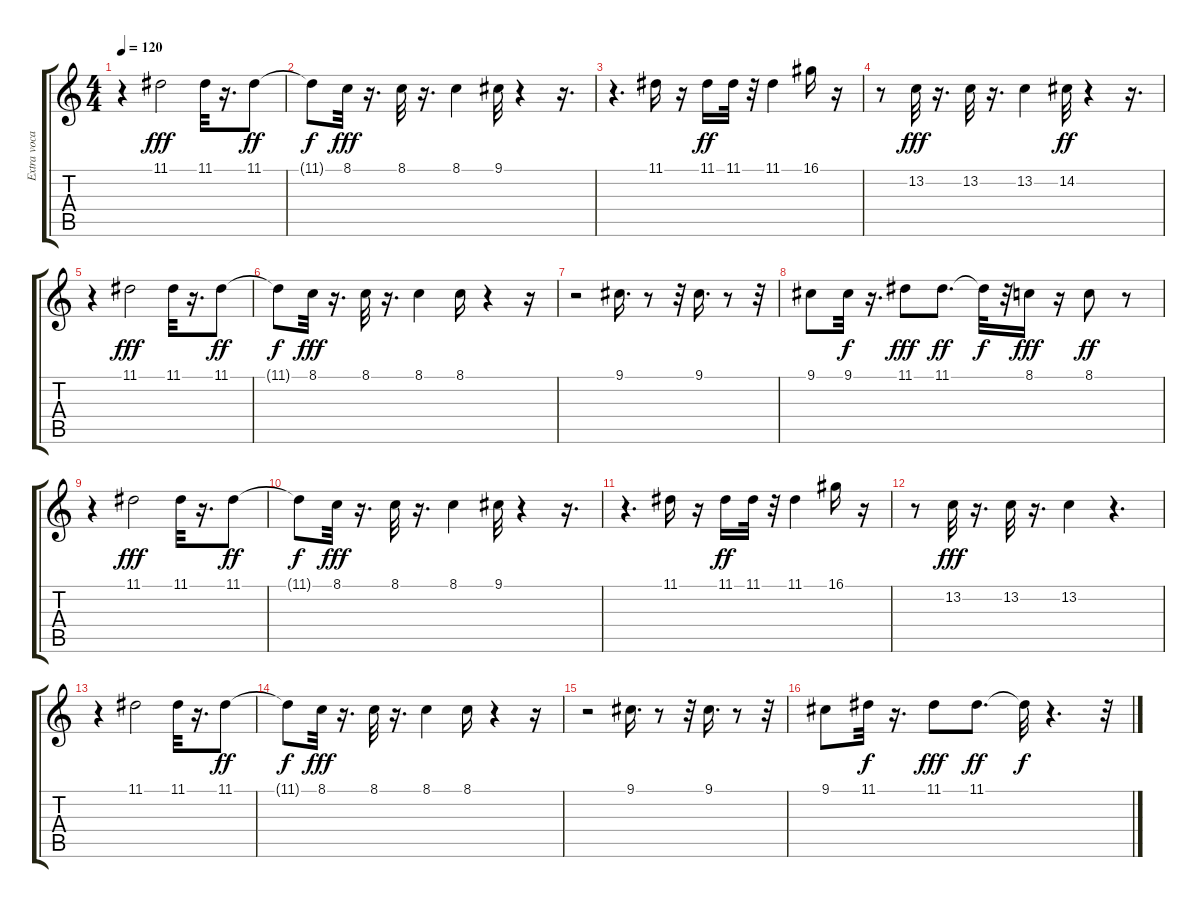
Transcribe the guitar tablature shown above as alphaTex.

\track ("Extra vocals" "Extra voca") {instrument sopranosax}
\staff {score tabs}
\tuning (E4 B3 G3 D3 A2 E2) {hide}
\ts (4 4)
\tempo 120
\clef g2
\ks c
r.4{dy f} 11.1.2{dy fff} 11.1.32 r.16{d} 11.1.8{dy ff} |
11.1{t}.8{dy f} 8.1.32{dy fff} r.16{d} 8.1.32 r.16{d} 8.1.4 9.1.32 r.4 r.16{d} |
r.4{d} 11.1.16 r.16 11.1.16{dy ff} 11.1.32 r.32 11.1.4 16.1.16 r.16 |
r.8 13.2.32{dy fff} r.16{d} 13.2.32 r.16{d} 13.2.4 14.2.32{dy ff} r.4 r.16{d} |
r.4 11.1.2{dy fff} 11.1.32 r.16{d} 11.1.8{dy ff} |
11.1{t}.8{dy f} 8.1.32{dy fff} r.16{d} 8.1.32 r.16{d} 8.1.4 8.1.16 r.4 r.16 |
r.2 9.1.16{d} r.8 r.32 9.1.16{d} r.8 r.32 |
9.1.8 9.1.32{dy f} r.16{d} 11.1.8{dy fff} 11.1.8{d dy ff} 11.1{t}.32{dy f} r.32 8.1.16{dy fff} r.16 8.1.8{dy ff} r.8 |
r.4 11.1.2{dy fff} 11.1.32 r.16{d} 11.1.8{dy ff} |
11.1{t}.8{dy f} 8.1.32{dy fff} r.16{d} 8.1.32 r.16{d} 8.1.4 9.1.32 r.4 r.16{d} |
r.4{d} 11.1.16 r.16 11.1.16{dy ff} 11.1.32 r.32 11.1.4 16.1.16 r.16 |
r.8 13.2.32{dy fff} r.16{d} 13.2.32 r.16{d} 13.2.4 r.4{d} |
r.4 11.1.2 11.1.32 r.16{d} 11.1.8{dy ff} |
11.1{t}.8{dy f} 8.1.32{dy fff} r.16{d} 8.1.32 r.16{d} 8.1.4 8.1.16 r.4 r.16 |
r.2 9.1.16{d} r.8 r.32 9.1.16{d} r.8 r.32 |
9.1.8 11.1.32{dy f} r.16{d} 11.1.8{dy fff} 11.1.8{d dy ff} 11.1{t}.32{dy f} r.4{d} r.32
